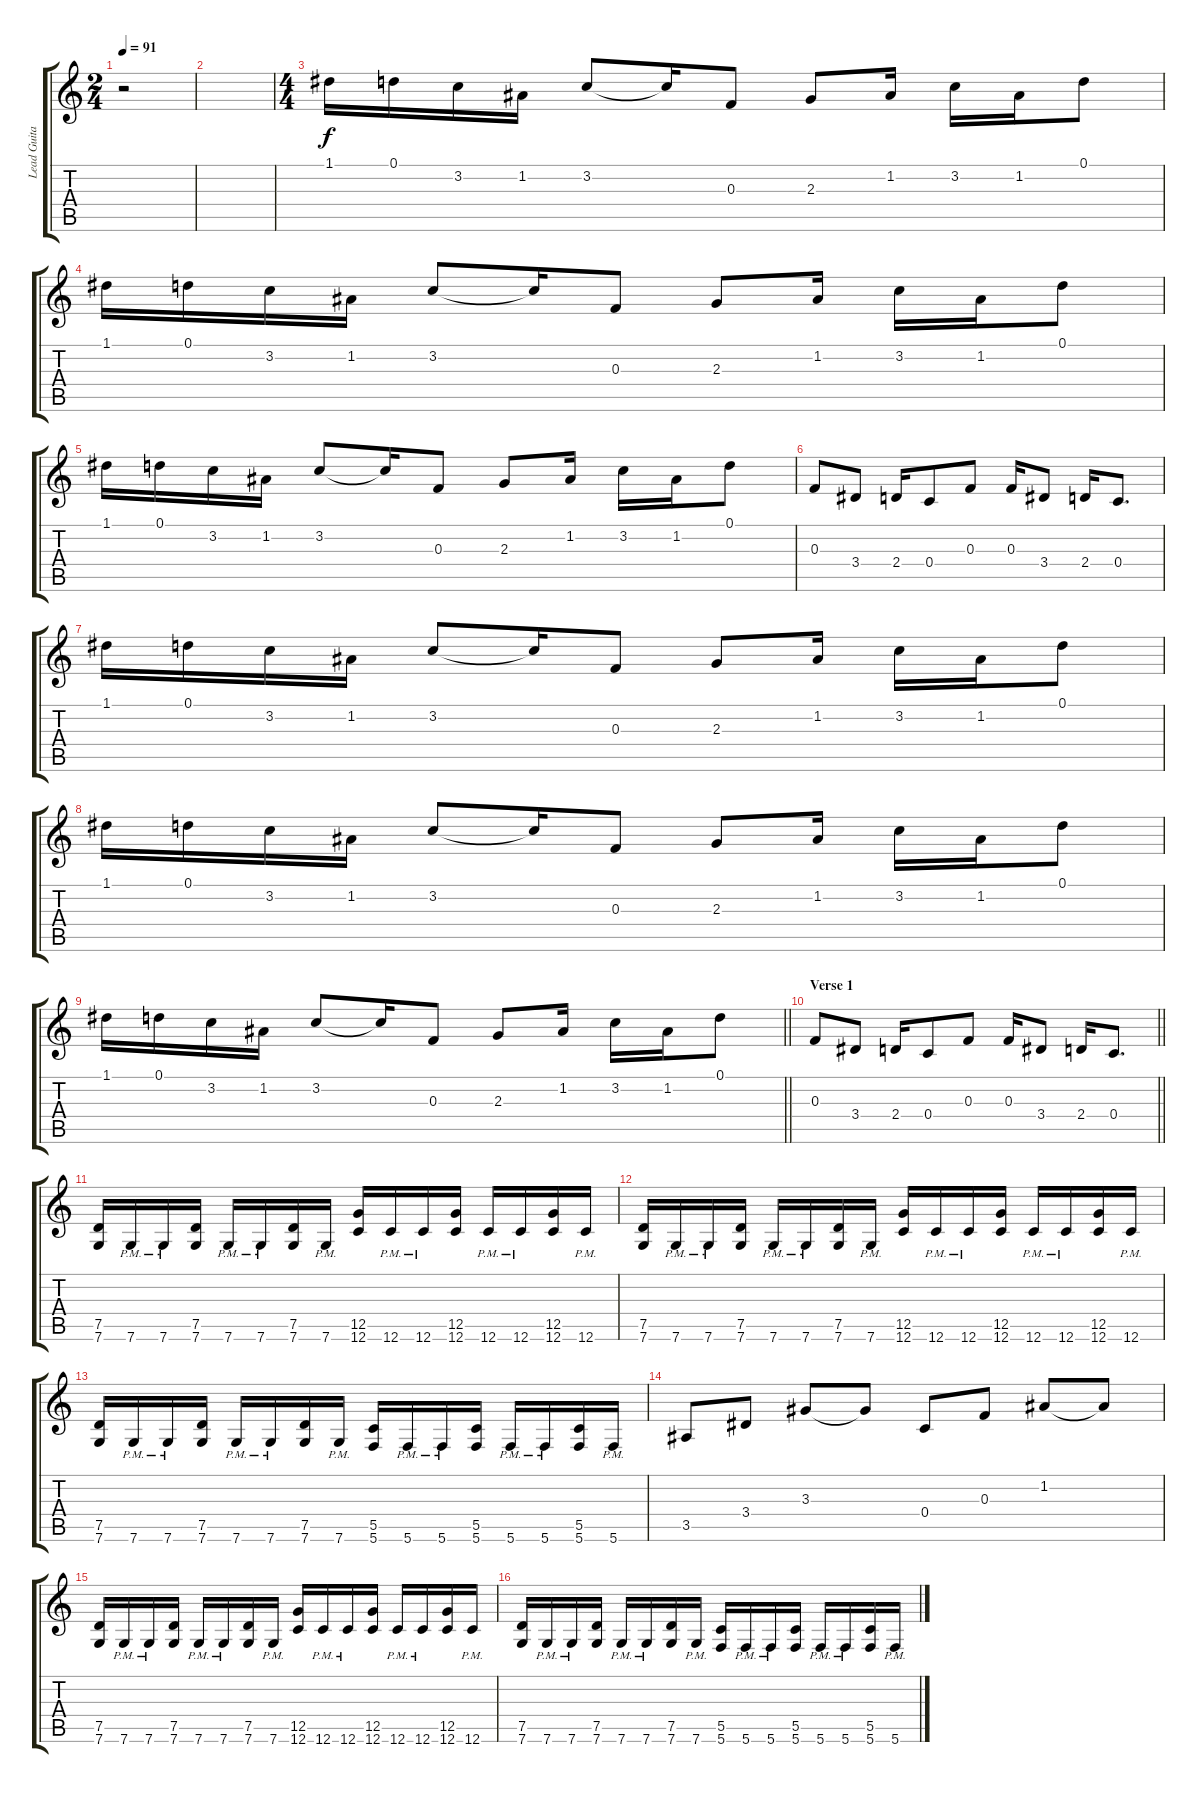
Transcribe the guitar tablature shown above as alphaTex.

\track ("Lead Guitar" "Lead Guita") {instrument distortionguitar}
\staff {score tabs}
\tuning (D4 A3 F3 C3 G2 C2) {hide}
\ts (2 4)
\tempo 91
\clef g2
\ks c
r.2{dy f instrument distortionguitar} |
|
\ts (4 4)
1.1.16 0.1.16 3.2.16 1.2.16 3.2.8 3.2{t}.16 0.3.8 2.3.8 1.2.16 3.2.16 1.2.16 0.1.8 |
1.1.16 0.1.16 3.2.16 1.2.16 3.2.8 3.2{t}.16 0.3.8 2.3.8 1.2.16 3.2.16 1.2.16 0.1.8 |
1.1.16 0.1.16 3.2.16 1.2.16 3.2.8 3.2{t}.16 0.3.8 2.3.8 1.2.16 3.2.16 1.2.16 0.1.8 |
0.3.8 3.4.8 2.4.16 0.4.8 0.3.8 0.3.16 3.4.8 2.4.16 0.4.8{d} |
1.1.16 0.1.16 3.2.16 1.2.16 3.2.8 3.2{t}.16 0.3.8 2.3.8 1.2.16 3.2.16 1.2.16 0.1.8 |
1.1.16 0.1.16 3.2.16 1.2.16 3.2.8 3.2{t}.16 0.3.8 2.3.8 1.2.16 3.2.16 1.2.16 0.1.8 |
\barLineRight lightlight
1.1.16 0.1.16 3.2.16 1.2.16 3.2.8 3.2{t}.16 0.3.8 2.3.8 1.2.16 3.2.16 1.2.16 0.1.8 |
\section ("" "Verse 1")
\barLineRight lightlight
0.3.8 3.4.8 2.4.16 0.4.8 0.3.8 0.3.16 3.4.8 2.4.16 0.4.8{d} |
(7.5 7.6).16 7.6{pm}.16 7.6{pm}.16 (7.5 7.6).16 7.6{pm}.16 7.6{pm}.16 (7.5 7.6).16 7.6{pm}.16 (12.5 12.6).16 12.6{pm}.16 12.6{pm}.16 (12.5 12.6).16 12.6{pm}.16 12.6{pm}.16 (12.5 12.6).16 12.6{pm}.16 |
(7.5 7.6).16 7.6{pm}.16 7.6{pm}.16 (7.5 7.6).16 7.6{pm}.16 7.6{pm}.16 (7.5 7.6).16 7.6{pm}.16 (12.5 12.6).16 12.6{pm}.16 12.6{pm}.16 (12.5 12.6).16 12.6{pm}.16 12.6{pm}.16 (12.5 12.6).16 12.6{pm}.16 |
(7.5 7.6).16 7.6{pm}.16 7.6{pm}.16 (7.5 7.6).16 7.6{pm}.16 7.6{pm}.16 (7.5 7.6).16 7.6{pm}.16 (5.5 5.6).16 5.6{pm}.16 5.6{pm}.16 (5.5 5.6).16 5.6{pm}.16 5.6{pm}.16 (5.5 5.6).16 5.6{pm}.16 |
3.5.8 3.4.8 3.3.8 3.3{t}.8 0.4.8 0.3.8 1.2.8 1.2{t}.8 |
(7.5 7.6).16 7.6{pm}.16 7.6{pm}.16 (7.5 7.6).16 7.6{pm}.16 7.6{pm}.16 (7.5 7.6).16 7.6{pm}.16 (12.5 12.6).16 12.6{pm}.16 12.6{pm}.16 (12.5 12.6).16 12.6{pm}.16 12.6{pm}.16 (12.5 12.6).16 12.6{pm}.16 |
(7.5 7.6).16 7.6{pm}.16 7.6{pm}.16 (7.5 7.6).16 7.6{pm}.16 7.6{pm}.16 (7.5 7.6).16 7.6{pm}.16 (5.5 5.6).16 5.6{pm}.16 5.6{pm}.16 (5.5 5.6).16 5.6{pm}.16 5.6{pm}.16 (5.5 5.6).16 5.6{pm}.16
